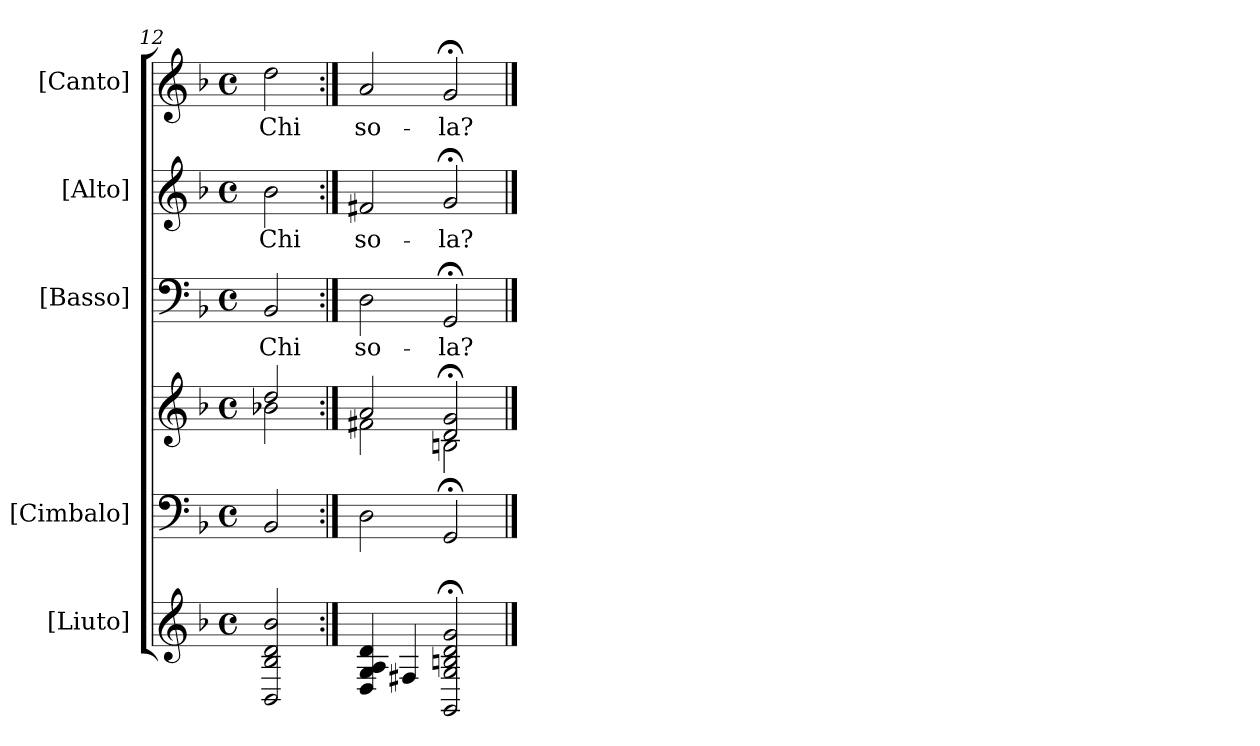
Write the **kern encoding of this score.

**kern	**kern	**kern	**kern	**text	**kern	**text	**kern	**text
*part5	*part4	*part4	*part3	*part3	*part2	*part2	*part1	*part1
*staff6	*staff5	*staff4	*staff3	*staff3	*staff2	*staff2	*staff1	*staff1
*I"[Liuto]	*I"[Cimbalo]	*	*I"[Basso]	*	*I"[Alto]	*	*I"[Canto]	*
*I'Liuto	*	*	*I'B.	*	*I'Alt.	*	*I'Cant.	*
*clefG2	*clefF4	*clefG2	*clefF4	*	*clefG2	*	*clefG2	*
*k[b-]	*k[b-]	*k[b-]	*k[b-]	*	*k[b-]	*	*k[b-]	*
*F:	*F:	*F:	*F:	*	*F:	*	*F:	*
*M4/4	*M4/4	*M4/4	*M4/4	*	*M4/4	*	*M4/4	*
*met(c)	*met(c)	*met(c)	*met(c)	*	*met(c)	*	*met(c)	*
=12	=12	=12	=12	=12	=12	=12	=12	=12
*	*	*^	*	*	*	*	*	*
!	!	!	!	!	!LO:LY:b:color=#000000	!	!	!	!
!	!	!	!	!	!	!	!LO:LY:b:color=#000000	!	!
!	!	!	!	!	!	!	!	!	!LO:LY:b:color=#000000
2BB-i/ 2B-i 2di 2b-i	2BB-i/	2ddi/	2b-Xi\	2BB-i/	Chi	2b-i\	Chi	2ddi\	Chi
=13:|!	=13:|!	=13:|!	=13:|!	=13:|!	=13:|!	=13:|!	=13:|!	=13:|!	=13:|!
!	!	!	!	!	!LO:LY:b:color=#000000	!	!	!	!
!	!	!	!	!	!	!	!LO:LY:b:color=#000000	!	!
!	!	!	!	!	!	!	!	!	!LO:LY:b:color=#000000
4Di/ 4Gi 4Ai 4di	2Di\	2ai/	2f#Xi\	2Di\	- so-	2f#Xi/	- so-	2ai/	- so-
4F#i/	.	.	.	.	.	.	.	.	.
!	!	!	!	!	!LO:LY:b:color=#000000	!	!	!	!
!	!	!	!	!	!	!	!LO:LY:b:color=#000000	!	!
!	!	!	!	!	!	!	!	!	!LO:LY:b:color=#000000
2GGi/; 2Gi; 2Bi; 2di; 2gi;	2GG;i/	2di/; 2gi;	2Bni\	2GG;i/	-la?	2g;i/	-la?	2g;i/	-la?
*	*	*v	*v	*	*	*	*	*	*
==	==	==	==	==	==	==	==	==
*-	*-	*-	*-	*-	*-	*-	*-	*-
